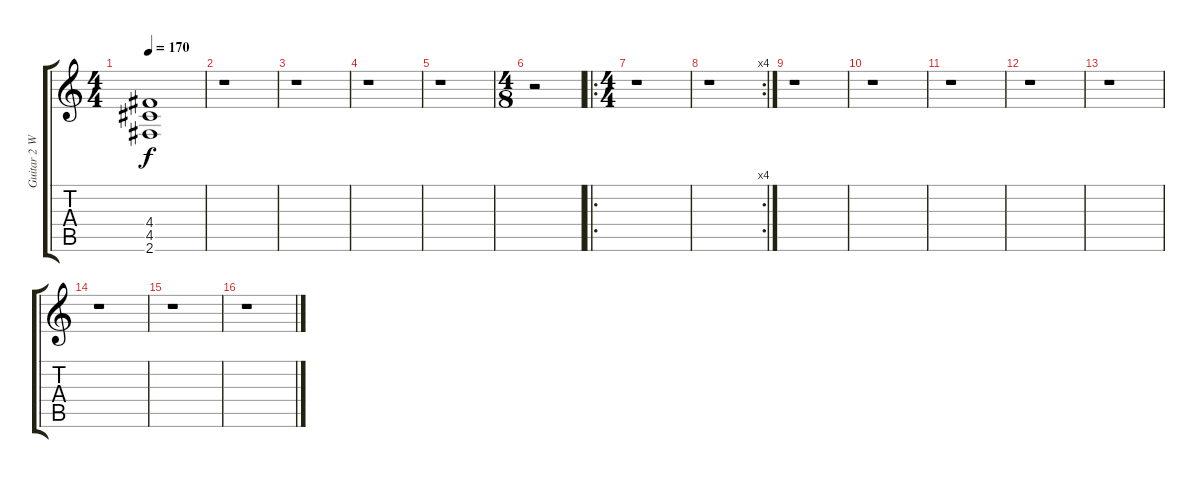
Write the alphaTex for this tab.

\track ("Guitar 2 Wah" "Guitar 2 W") {instrument overdrivenguitar}
\staff {score tabs}
\tuning (E4 B3 G3 D3 A2 E2) {hide}
\ts (4 4)
\tempo 170
\clef g2
\ks c
(4.4{t} 4.5{t} 2.6{t}).1{dy f} |
r.1 |
r.1 |
r.1 |
r.1 |
\ts (4 8)
r.2 |
\ro
\ts (4 4)
r.1 |
\rc 4
r.1 |
r.1 |
r.1 |
r.1 |
r.1 |
r.1 |
r.1 |
r.1 |
r.1
